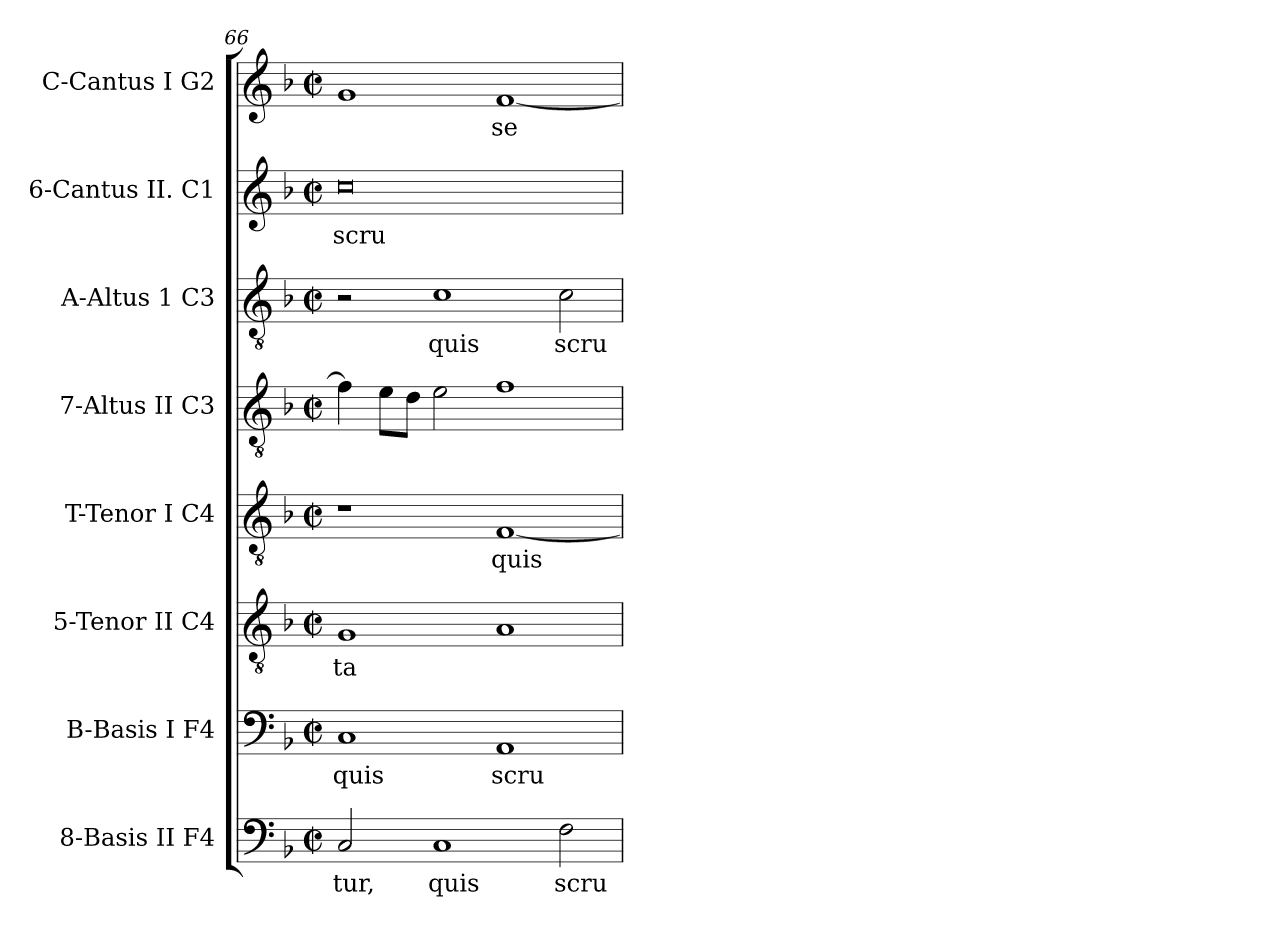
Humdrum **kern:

**kern	**text	**kern	**text	**kern	**text	**kern	**text	**kern	**text	**kern	**text	**kern	**text	**kern	**text
*part8	*part8	*part7	*part7	*part6	*part6	*part5	*part5	*part4	*part4	*part3	*part3	*part2	*part2	*part1	*part1
*staff8	*staff8	*staff7	*staff7	*staff6	*staff6	*staff5	*staff5	*staff4	*staff4	*staff3	*staff3	*staff2	*staff2	*staff1	*staff1
*I"8-Basis II  F4	*	*I"B-Basis I  F4	*	*I"5-Tenor II  C4	*	*I"T-Tenor I  C4	*	*I"7-Altus II  C3	*	*I"A-Altus 1  C3	*	*I"6-Cantus II.  C1	*	*I"C-Cantus I  G2	*
*	*	*I'B	*	*	*	*I'T	*	*	*	*I'A	*	*	*	*I'C	*
!!LO:PB:g=z
*clefF4	*	*clefF4	*	*clefGv2	*	*clefGv2	*	*clefGv2	*	*clefGv2	*	*clefG2	*	*clefG2	*
*k[b-]	*	*k[b-]	*	*k[b-]	*	*k[b-]	*	*k[b-]	*	*k[b-]	*	*k[b-]	*	*k[b-]	*
*F:	*	*F:	*	*F:	*	*F:	*	*F:	*	*F:	*	*F:	*	*F:	*
*M2/2	*	*M2/2	*	*M2/2	*	*M2/2	*	*M2/2	*	*M2/2	*	*M2/2	*	*M2/2	*
*met(c|)	*	*met(c|)	*	*met(c|)	*	*met(c|)	*	*met(c|)	*	*met(c|)	*	*met(c|)	*	*met(c|)	*
=66	=66	=66	=66	=66	=66	=66	=66	=66	=66	=66	=66	=66	=66	=66	=66
!	!LO:LY:b:cj	!	!LO:LY:b:cj	!	!LO:LY:b:cj	!	!	!	!LO:LY:b:cj	!	!	!	!LO:LY:b:cj	!	!LO:LY:b:cj
2C/	-tur,	1C	quis	1G	-ta-	1r	.	4f\]	--	2r	.	0cc	scru-	1g	--
!	!	!	!	!	!	!	!	!	!LO:LY:b:cj	!	!	!	!	!	!
.	.	.	.	.	.	.	.	8e\L	--	.	.	.	.	.	.
!	!	!	!	!	!	!	!	!	!LO:LY:b:cj	!	!	!	!	!	!
.	.	.	.	.	.	.	.	8d\J	--	.	.	.	.	.	.
!	!LO:LY:b:cj	!	!	!	!	!	!	!	!LO:LY:b:cj	!	!LO:LY:b:cj	!	!	!	!
1C	quis	.	.	.	.	.	.	2e\	--	1c	quis	.	.	.	.
!	!	!	!LO:LY:b:cj	!	!LO:LY:b:cj	!	!LO:LY:b:cj	!	!LO:LY:b:cj	!	!	!	!	!	!LO:LY:b:cj
.	.	1AA	scru-	1A	--	[<1F	quis	1f	--	.	.	.	.	[<1f	-se
!	!LO:LY:b:cj	!	!	!	!	!	!	!	!	!	!LO:LY:b:cj	!	!	!	!
2F\	scru-	.	.	.	.	.	.	.	.	2c\	scru-	.	.	.	.
=	=	=	=	=	=	=	=	=	=	=	=	=	=	=	=
*-	*-	*-	*-	*-	*-	*-	*-	*-	*-	*-	*-	*-	*-	*-	*-
